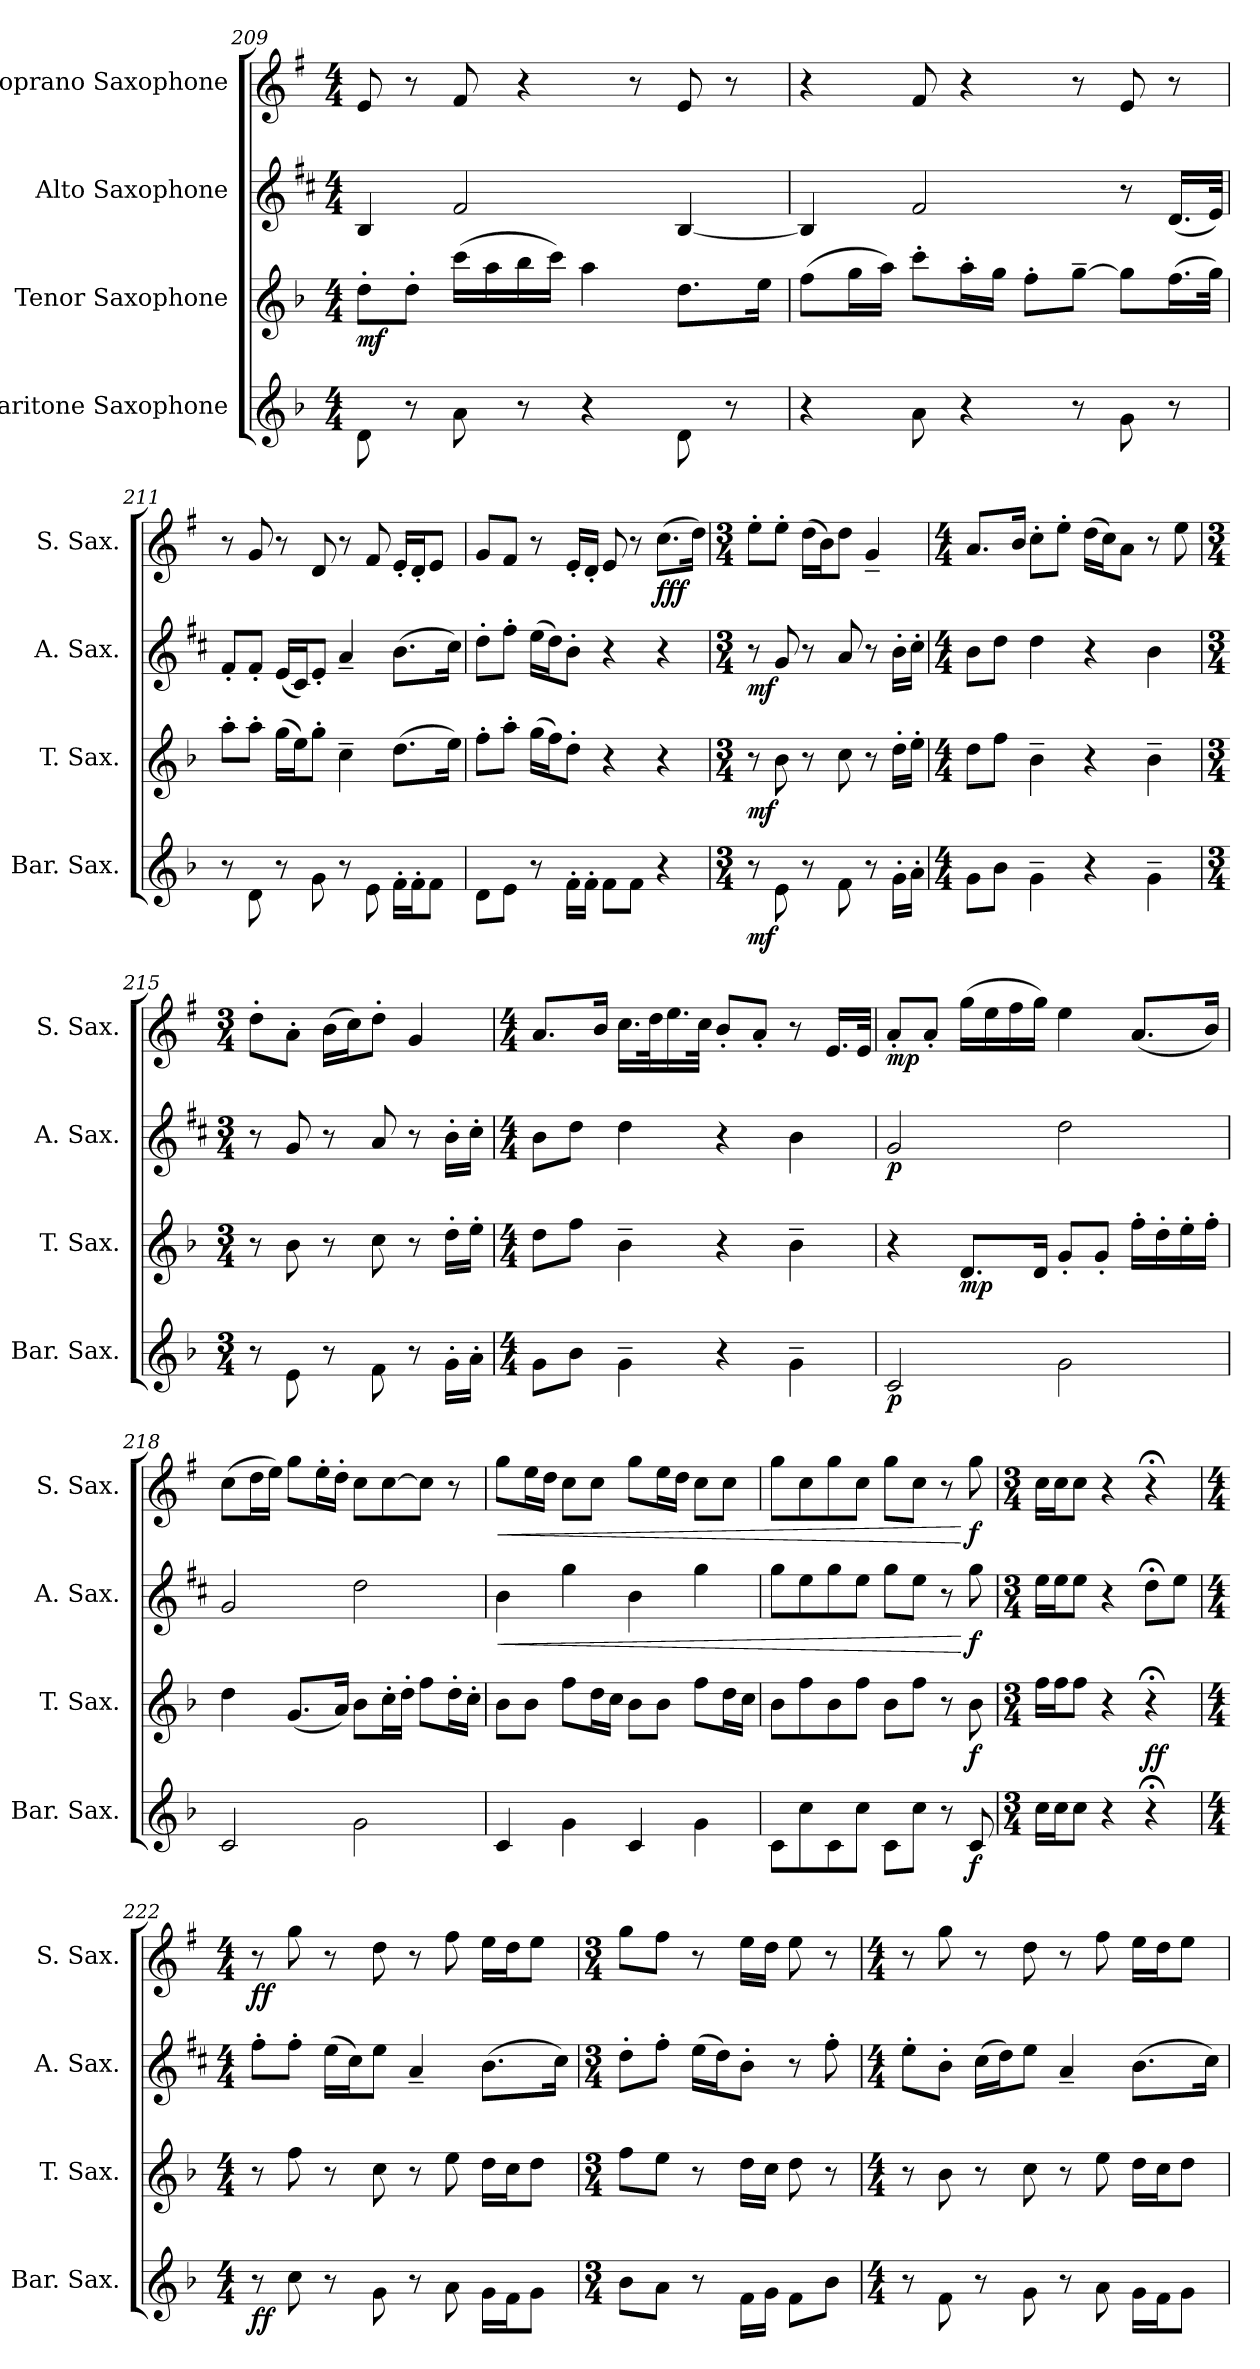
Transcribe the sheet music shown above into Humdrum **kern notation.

**kern	**dynam	**kern	**dynam	**kern	**dynam	**kern	**dynam
*part4	*part4	*part3	*part3	*part2	*part2	*part1	*part1
*staff4	*staff4	*staff3	*staff3	*staff2	*staff2	*staff1	*staff1
*I"Baritone Saxophone	*	*I"Tenor Saxophone	*	*I"Alto Saxophone	*	*I"Soprano Saxophone	*
*I'Bar. Sax.	*	*I'T. Sax.	*	*I'A. Sax.	*	*I'S. Sax.	*
*clefG2	*	*clefG2	*	*clefG2	*	*clefG2	*
*ITrd12c21	*	*ITrd8c14	*	*ITrd5c9	*	*ITrd1c2	*
*k[b-]	*	*k[b-]	*	*k[b-]	*	*k[b-]	*
*M4/4	*	*M4/4	*	*M4/4	*	*M4/4	*
=209	=209	=209	=209	=209	=209	=209	=209
!	!	!	!LO:DY:b	!	!	!	!
8D\	.	8d'\L	mf	4D/	.	8d/	.
8r	.	8d'\J	.	.	.	8r	.
8A\	.	(16cc\LL	.	2A/	.	8e/	.
.	.	16a\	.	.	.	.	.
8r	.	16b-\	.	.	.	4r	.
.	.	16cc\JJ)	.	.	.	.	.
4r	.	4a\	.	.	.	.	.
.	.	.	.	.	.	8r	.
8D\	.	8.d\L	.	[4D/	.	8d/	.
8r	.	.	.	.	.	8r	.
.	.	16e\Jk	.	.	.	.	.
!!LO:PB:g=z
=210	=210	=210	=210	=210	=210	=210	=210
4r	.	(8f\L	.	4D/]	.	4r	.
.	.	16g\L	.	.	.	.	.
.	.	16a\JJ)	.	.	.	.	.
8A\	.	8cc'\L	.	2A/	.	8e/	.
4r	.	16a'\L	.	.	.	4r	.
.	.	16g\JJ	.	.	.	.	.
.	.	8f'\L	.	.	.	.	.
8r	.	[8g~\J	.	.	.	8r	.
8G\	.	8g\L]	.	8r	.	8d/	.
8r	.	(16.f\L	.	(16.F/LL	.	8r	.
.	.	32g\JJk)	.	32G/JJk)	.	.	.
=211	=211	=211	=211	=211	=211	=211	=211
8r	.	8a'\L	.	8A'/L	.	8r	.
8D\	.	8a'\J	.	8A'/J	.	8f/	.
8r	.	(16g\LL	.	(16G/LL	.	8r	.
.	.	16e\J)	.	16E/J)	.	.	.
8G\	.	8g'\J	.	8G'/J	.	8c/	.
8r	.	4c~\	.	4c~/	.	8r	.
8E\	.	.	.	.	.	8e/	.
16F'\LL	.	(8.d\L	.	(8.d\L	.	16d'/LL	.
16F'\J	.	.	.	.	.	16c'/J	.
8F\J	.	.	.	.	.	8d/J	.
.	.	16e\Jk)	.	16e\Jk)	.	.	.
=212	=212	=212	=212	=212	=212	=212	=212
8D\L	.	8f'\L	.	8f'\L	.	8f/L	.
8E\J	.	8a'\J	.	8a'\J	.	8e/J	.
8r	.	(16g\LL	.	(16g\LL	.	8r	.
.	.	16f\J)	.	16f\J)	.	.	.
16F'\LL	.	8d'\J	.	8d'\J	.	16d'/LL	.
16F'\JJ	.	.	.	.	.	16c'/JJ	.
8F\L	.	4r	.	4r	.	8d/	.
8F\J	.	.	.	.	.	8r	.
!	!	!	!	!	!	!	!LO:DY:b
!	!	!	!	!	!	!	!LO:DY:n=1:b
4r	.	4r	.	4r	.	(8.b-\L	ff f
.	.	.	.	.	.	16cc\Jk)	.
!!LO:LB:g=z
=213	=213	=213	=213	=213	=213	=213	=213
*M3/4	*	*M3/4	*	*M3/4	*	*M3/4	*
!	!LO:DY:b	!	!LO:DY:b	!	!LO:DY:b	!	!
8r	mf	8r	mf	8r	mf	8dd'\L	.
8E\	.	8B-\	.	8B-/	.	8dd'\J	.
8r	.	8r	.	8r	.	(16cc\LL	.
.	.	.	.	.	.	16a\J)	.
8F\	.	8c\	.	8c/	.	8cc\J	.
8r	.	8r	.	8r	.	4f~/	.
16G'\LL	.	16d'\LL	.	16d'\LL	.	.	.
16A'\JJ	.	16e'\JJ	.	16e'\JJ	.	.	.
=214	=214	=214	=214	=214	=214	=214	=214
*M4/4	*	*M4/4	*	*M4/4	*	*M4/4	*
8G\L	.	8d\L	.	8d\L	.	8.g/L	.
8B-\J	.	8f\J	.	8f\J	.	.	.
.	.	.	.	.	.	16a/Jk	.
4G~\	.	4B-~\	.	4f\	.	8b-'\L	.
.	.	.	.	.	.	8dd'\J	.
4r	.	4r	.	4r	.	(16cc\LL	.
.	.	.	.	.	.	16b-\J)	.
.	.	.	.	.	.	8g\J	.
4G~\	.	4B-~\	.	4d\	.	8r	.
.	.	.	.	.	.	8dd\	.
=215	=215	=215	=215	=215	=215	=215	=215
*M3/4	*	*M3/4	*	*M3/4	*	*M3/4	*
8r	.	8r	.	8r	.	8cc'\L	.
8E\	.	8B-\	.	8B-/	.	8g'\J	.
8r	.	8r	.	8r	.	(16a\LL	.
.	.	.	.	.	.	16b-\J)	.
8F\	.	8c\	.	8c/	.	8cc'\J	.
8r	.	8r	.	8r	.	4f/	.
16G'\LL	.	16d'\LL	.	16d'\LL	.	.	.
16A'\JJ	.	16e'\JJ	.	16e'\JJ	.	.	.
=216	=216	=216	=216	=216	=216	=216	=216
*M4/4	*	*M4/4	*	*M4/4	*	*M4/4	*
8G\L	.	8d\L	.	8d\L	.	8.g/L	.
8B-\J	.	8f\J	.	8f\J	.	.	.
.	.	.	.	.	.	16a/Jk	.
4G~\	.	4B-~\	.	4f\	.	16.b-\LL	.
.	.	.	.	.	.	32cc\K	.
.	.	.	.	.	.	16.dd\	.
.	.	.	.	.	.	32b-\JJk	.
4r	.	4r	.	4r	.	8a'/L	.
.	.	.	.	.	.	8g'/J	.
4G~\	.	4B-~\	.	4d\	.	8r	.
.	.	.	.	.	.	16.d/LL	.
.	.	.	.	.	.	32d/JJk	.
!!LO:LB:g=z
=217	=217	=217	=217	=217	=217	=217	=217
!	!LO:DY:b	!	!	!	!LO:DY:b	!	!LO:DY:b
2C/	p	4r	.	2B-/	p	8g'/L	mp
.	.	.	.	.	.	8g'/J	.
!	!	!	!LO:DY:b	!	!	!	!
.	.	8.D/L	mp	.	.	(16ff\LL	.
.	.	.	.	.	.	16dd\	.
.	.	.	.	.	.	16ee\	.
.	.	16D/Jk	.	.	.	16ff\JJ)	.
2G\	.	8G'/L	.	2f\	.	4dd\	.
.	.	8G'/J	.	.	.	.	.
.	.	16f'\LL	.	.	.	(8.g/L	.
.	.	16d'\	.	.	.	.	.
.	.	16e'\	.	.	.	.	.
.	.	16f'\JJ	.	.	.	16a/Jk)	.
=218	=218	=218	=218	=218	=218	=218	=218
2C/	.	4d\	.	2B-/	.	(8b-\L	.
.	.	.	.	.	.	16cc\L	.
.	.	.	.	.	.	16dd\JJ)	.
.	.	(8.G/L	.	.	.	8ff\L	.
.	.	.	.	.	.	16dd'\L	.
.	.	16A/Jk)	.	.	.	16cc'\JJ	.
2G\	.	8B-\L	.	2f\	.	8b-\L	.
.	.	16c'\L	.	.	.	[8b-\	.
.	.	16d'\JJ	.	.	.	.	.
.	.	8f\L	.	.	.	8b-\J]	.
.	.	16d'\L	.	.	.	8r	.
.	.	16c'\JJ	.	.	.	.	.
=219	=219	=219	=219	=219	=219	=219	=219
!	!	!	!	!	!LO:HP:b	!	!LO:HP:b
4C/	.	8B-\L	.	4d\	<	8ff\L	<
.	.	8B-\J	.	.	.	16dd\L	.
.	.	.	.	.	.	16cc\JJ	.
4G\	.	8f\L	.	4b-\	.	8b-\L	.
.	.	16d\L	.	.	.	8b-\J	.
.	.	16c\JJ	.	.	.	.	.
4C/	.	8B-\L	.	4d\	.	8ff\L	.
.	.	8B-\J	.	.	.	16dd\L	.
.	.	.	.	.	.	16cc\JJ	.
4G\	.	8f\L	.	4b-\	.	8b-\L	.
.	.	16d\L	.	.	.	8b-\J	.
.	.	16c\JJ	.	.	.	.	.
=220	=220	=220	=220	=220	=220	=220	=220
8C\L	.	8B-\L	.	8b-\L	.	8ff\L	.
8c\	.	8f\	.	8g\	.	8b-\	.
8C\	.	8B-\	.	8b-\	.	8ff\	.
8c\J	.	8f\J	.	8g\J	.	8b-\J	.
8C\L	.	8B-\L	.	8b-\L	.	8ff\L	.
8c\J	.	8f\J	.	8g\J	.	8b-\J	.
8r	.	8r	.	8r	.	8r	.
!	!LO:DY:b	!	!LO:DY:b	!	!LO:DY:n=1:b	!	!LO:DY:n=1:b
8C/	f	8B-\	f	8b-\	[ f	8ff\	[ f
!!LO:PB:g=z
=221	=221	=221	=221	=221	=221	=221	=221
*M3/4	*	*M3/4	*	*M3/4	*	*M3/4	*
16c\LL	.	16f\LL	.	16g\LL	.	16b-\LL	.
16c\J	.	16f\J	.	16g\J	.	16b-\J	.
8c\J	.	8f\J	.	8g\J	.	8b-\J	.
4r	.	4r	.	4r	.	4r	.
*	*	*	*	*	*	*MM40	*
!	!	!	!LO:DY:b	!	!	!	!
4r;<	.	4r;<	ff	8f;<\L	.	4r;<	.
.	.	.	.	8g\J	.	.	.
=222	=222	=222	=222	=222	=222	=222	=222
*M4/4	*	*M4/4	*	*M4/4	*	*M4/4	*
!	!LO:DY:b	!	!	!	!	!	!LO:DY:b
8r	ff	8r	.	8a'\L	.	8r	ff
8c\	.	8f\	.	8a'\J	.	8ff\	.
8r	.	8r	.	(16g\LL	.	8r	.
.	.	.	.	16e\J)	.	.	.
8G\	.	8c\	.	8g\J	.	8cc\	.
8r	.	8r	.	4c~/	.	8r	.
8A\	.	8e\	.	.	.	8ee\	.
16G\LL	.	16d\LL	.	(8.d\L	.	16dd\LL	.
16F\J	.	16c\J	.	.	.	16cc\J	.
8G\J	.	8d\J	.	.	.	8dd\J	.
.	.	.	.	16e\Jk)	.	.	.
=223	=223	=223	=223	=223	=223	=223	=223
*M3/4	*	*M3/4	*	*M3/4	*	*M3/4	*
8B-\L	.	8f\L	.	8f'\L	.	8ff\L	.
8A\J	.	8e\J	.	8a'\J	.	8ee\J	.
8r	.	8r	.	(16g\LL	.	8r	.
.	.	.	.	16f\J)	.	.	.
16F\LL	.	16d\LL	.	8d'\J	.	16dd\LL	.
16G\JJ	.	16c\JJ	.	.	.	16cc\JJ	.
8F\L	.	8d\	.	8r	.	8dd\	.
8B-\J	.	8r	.	8a'\	.	8r	.
=224	=224	=224	=224	=224	=224	=224	=224
*M4/4	*	*M4/4	*	*M4/4	*	*M4/4	*
8r	.	8r	.	8g'\L	.	8r	.
8F\	.	8B-\	.	8d'\J	.	8ff\	.
8r	.	8r	.	(16e\LL	.	8r	.
.	.	.	.	16f\J)	.	.	.
8G\	.	8c\	.	8g\J	.	8cc\	.
8r	.	8r	.	4c~/	.	8r	.
8A\	.	8e\	.	.	.	8ee\	.
16G\LL	.	16d\LL	.	(8.d\L	.	16dd\LL	.
16F\J	.	16c\J	.	.	.	16cc\J	.
8G\J	.	8d\J	.	.	.	8dd\J	.
.	.	.	.	16e\Jk)	.	.	.
=	=	=	=	=	=	=	=
*-	*-	*-	*-	*-	*-	*-	*-
